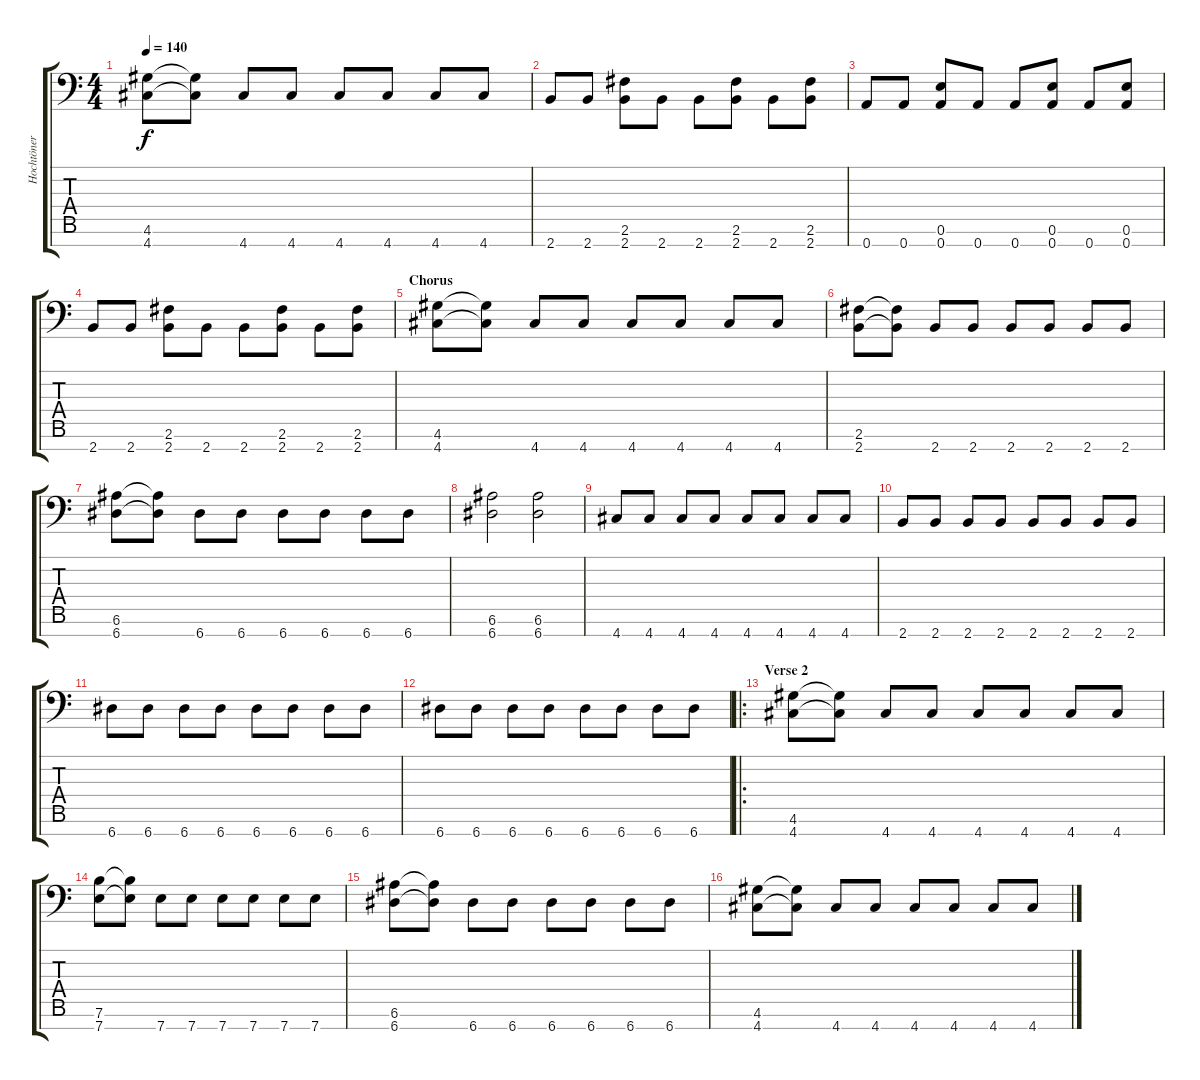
\track ("Hochtöner" "Hochtöner") {instrument distortionguitar}
\staff {score tabs}
\tuning (E4 B3 G3 D3 A2 E2 A1) {hide}
\ts (4 4)
\tempo 140
\clef f4
\ks c
(4.6 4.7).8{dy f} (4.6{t} 4.7{t}).8 4.7.8 4.7.8 4.7.8 4.7.8 4.7.8 4.7.8 |
2.7.8 2.7.8 (2.6 2.7).8 2.7.8 2.7.8 (2.6 2.7).8 2.7.8 (2.6 2.7).8 |
0.7.8 0.7.8 (0.6 0.7).8 0.7.8 0.7.8 (0.6 0.7).8 0.7.8 (0.6 0.7).8 |
2.7.8 2.7.8 (2.6 2.7).8 2.7.8 2.7.8 (2.6 2.7).8 2.7.8 (2.6 2.7).8 |
\section ("" "Chorus")
(4.6 4.7).8 (4.6{t} 4.7{t}).8 4.7.8 4.7.8 4.7.8 4.7.8 4.7.8 4.7.8 |
(2.6 2.7).8 (2.6{t} 2.7{t}).8 2.7.8 2.7.8 2.7.8 2.7.8 2.7.8 2.7.8 |
(6.6 6.7).8 (6.6{t} 6.7{t}).8 6.7.8 6.7.8 6.7.8 6.7.8 6.7.8 6.7.8 |
(6.6 6.7).2 (6.6 6.7).2 |
4.7.8 4.7.8 4.7.8 4.7.8 4.7.8 4.7.8 4.7.8 4.7.8 |
2.7.8 2.7.8 2.7.8 2.7.8 2.7.8 2.7.8 2.7.8 2.7.8 |
6.7.8 6.7.8 6.7.8 6.7.8 6.7.8 6.7.8 6.7.8 6.7.8 |
6.7.8 6.7.8 6.7.8 6.7.8 6.7.8 6.7.8 6.7.8 6.7.8 |
\ro
\section ("" "Verse 2")
(4.6 4.7).8 (4.6{t} 4.7{t}).8 4.7.8 4.7.8 4.7.8 4.7.8 4.7.8 4.7.8 |
(7.6 7.7).8 (7.6{t} 7.7{t}).8 7.7.8 7.7.8 7.7.8 7.7.8 7.7.8 7.7.8 |
(6.6 6.7).8 (6.6{t} 6.7{t}).8 6.7.8 6.7.8 6.7.8 6.7.8 6.7.8 6.7.8 |
(4.6 4.7).8 (4.6{t} 4.7{t}).8 4.7.8 4.7.8 4.7.8 4.7.8 4.7.8 4.7.8
